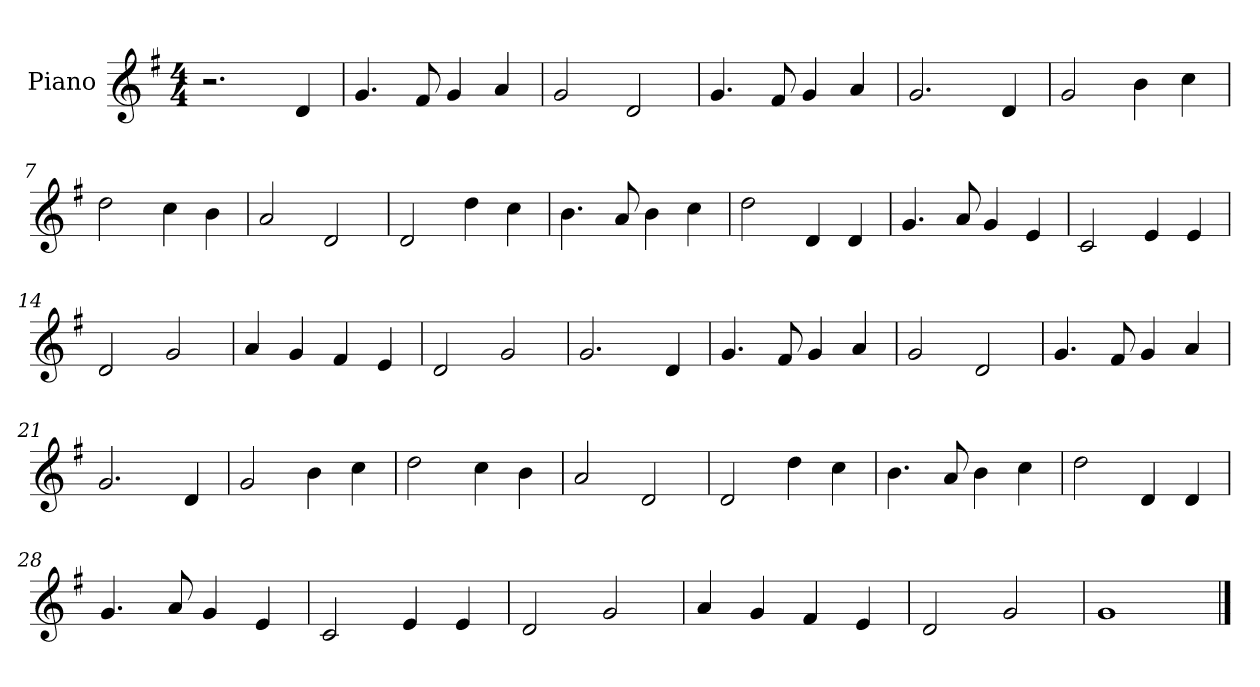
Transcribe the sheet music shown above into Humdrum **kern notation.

**kern
*part1
*staff1
*I"Piano
*I'Pno
*clefG2
*k[f#]
*M4/4
=1
2.r
4d/
=2
4.g/
8f#/
4g/
4a/
=3
2g/
2d/
=4
4.g/
8f#/
4g/
4a/
=5
2.g/
4d/
=6
2g/
4b\
4cc\
=7
2dd\
4cc\
4b\
=8
2a/
2d/
=9
2d/
4dd\
4cc\
=10
4.b\
8a/
4b\
4cc\
=11
2dd\
4d/
4d/
=12
4.g/
8a/
4g/
4e/
=13
2c/
4e/
4e/
=14
2d/
2g/
=15
4a/
4g/
4f#/
4e/
=16
2d/
2g/
=17
2.g/
4d/
=18
4.g/
8f#/
4g/
4a/
=19
2g/
2d/
=20
4.g/
8f#/
4g/
4a/
=21
2.g/
4d/
=22
2g/
4b\
4cc\
=23
2dd\
4cc\
4b\
=24
2a/
2d/
=25
2d/
4dd\
4cc\
=26
4.b\
8a/
4b\
4cc\
=27
2dd\
4d/
4d/
=28
4.g/
8a/
4g/
4e/
=29
2c/
4e/
4e/
=30
2d/
2g/
=31
4a/
4g/
4f#/
4e/
=32
2d/
2g/
=33
1g
==
*-
